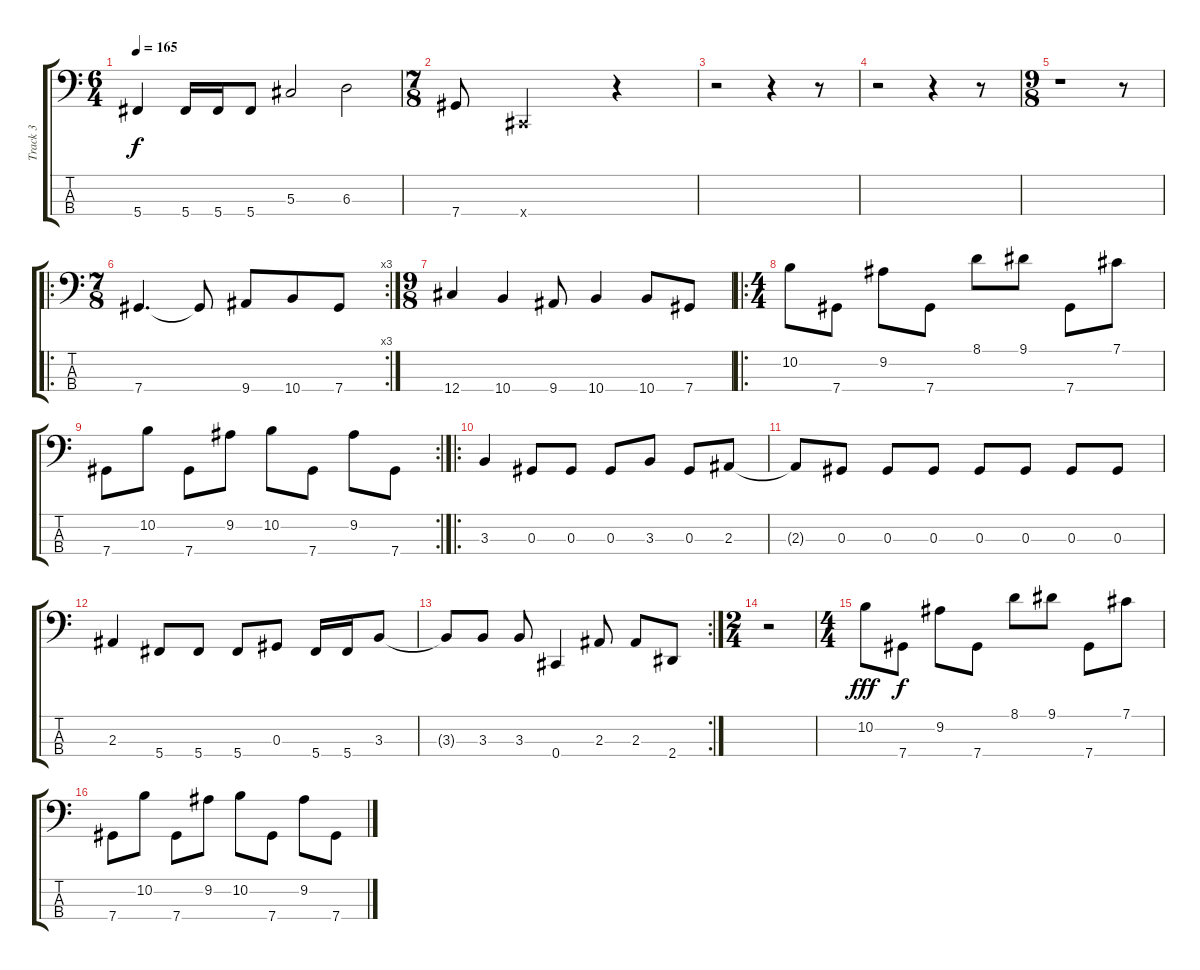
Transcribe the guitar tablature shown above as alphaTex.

\track ("Track 3" "Track 3") {instrument electricbassfinger}
\staff {score tabs}
\tuning (Gb2 Db2 Ab1 Db1) {hide}
\ts (6 4)
\tempo 165
\clef f4
\ks c
5.4.4{dy f} 5.4.16 5.4.16 5.4.8 5.3.2 6.3.2 |
\ts (7 8)
7.4.8 0.4{x}.2 r.4 |
r.2 r.4 r.8 |
r.2 r.4 r.8 |
\ts (9 8)
r.1 r.8 |
\ro
\rc 3
\ts (7 8)
7.4.4{d} 7.4{t}.8 9.4.8 10.4.8 7.4.8 |
\ts (9 8)
12.4.4 10.4.4 9.4.8 10.4.4 10.4.8 7.4.8 |
\ro
\ts (4 4)
10.2.8 7.4.8 9.2.8 7.4.8 8.1.8 9.1.8 7.4.8 7.1.8 |
\rc 2
7.4.8 10.2.8 7.4.8 9.2.8 10.2.8 7.4.8 9.2.8 7.4.8 |
\ro
3.3.4 0.3.8 0.3.8 0.3.8 3.3.8 0.3.8 2.3.8 |
2.3{t}.8 0.3.8 0.3.8 0.3.8 0.3.8 0.3.8 0.3.8 0.3.8 |
2.3.4 5.4.8 5.4.8 5.4.8 0.3.8 5.4.16 5.4.16 3.3.8 |
\rc 2
3.3{t}.8 3.3.8 3.3.8 0.4.4 2.3.8 2.3.8 2.4.8 |
\ts (2 4)
r.2 |
\ts (4 4)
10.2.8{dy fff} 7.4.8{dy f} 9.2.8 7.4.8 8.1.8 9.1.8 7.4.8 7.1.8 |
7.4.8 10.2.8 7.4.8 9.2.8 10.2.8 7.4.8 9.2.8 7.4.8
